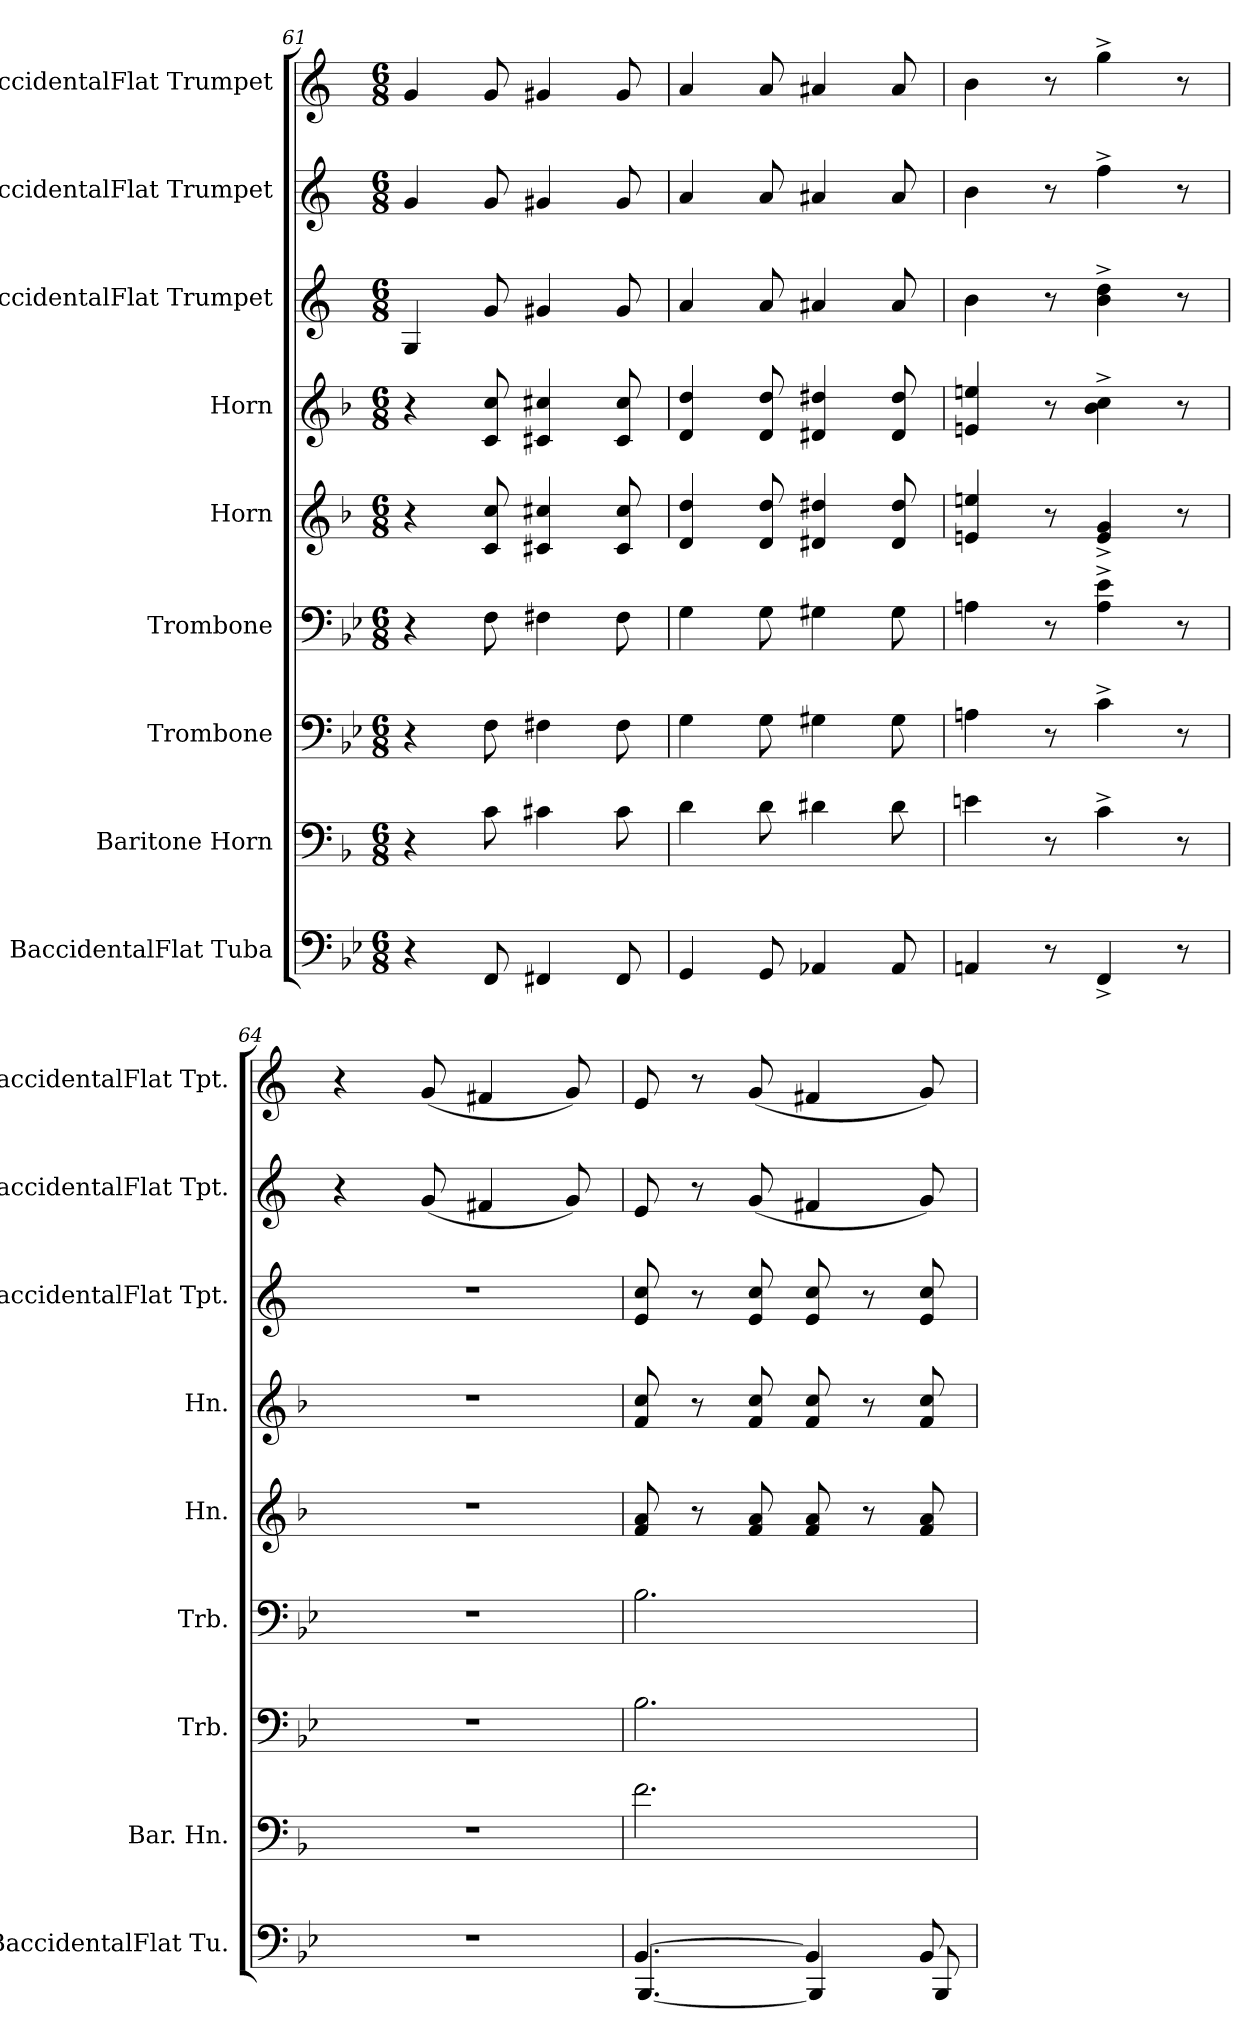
**kern	**kern	**kern	**kern	**kern	**kern	**kern	**kern	**kern
*part9	*part8	*part7	*part6	*part5	*part4	*part3	*part2	*part1
*staff9	*staff8	*staff7	*staff6	*staff5	*staff4	*staff3	*staff2	*staff1
*I"BaccidentalFlat Tuba	*I"Baritone Horn	*I"Trombone	*I"Trombone	*I"Horn	*I"Horn	*I"BaccidentalFlat Trumpet	*I"BaccidentalFlat Trumpet	*I"BaccidentalFlat Trumpet
*I'BaccidentalFlat Tu.	*I'Bar. Hn.	*I'Trb.	*I'Trb.	*I'Hn.	*I'Hn.	*I'BaccidentalFlat Tpt.	*I'BaccidentalFlat Tpt.	*I'BaccidentalFlat Tpt.
*clefF4	*clefF4	*clefF4	*clefF4	*clefG2	*clefG2	*clefG2	*clefG2	*clefG2
*	*ITrd4c7	*	*	*ITrd4c7	*ITrd4c7	*ITrd1c2	*ITrd1c2	*ITrd1c2
*k[b-e-]	*k[b-e-]	*k[b-e-]	*k[b-e-]	*k[b-e-]	*k[b-e-]	*k[b-e-]	*k[b-e-]	*k[b-e-]
*M6/8	*M6/8	*M6/8	*M6/8	*M6/8	*M6/8	*M6/8	*M6/8	*M6/8
=61	=61	=61	=61	=61	=61	=61	=61	=61
4r	4r	4r	4r	4r	4r	4F/	4f/	4f/
8FF/	8F\	8F\	8F\	8F/ 8f/	8F/ 8f/	8f/	8f/	8f/
4FF#X/	4F#X\	4F#X\	4F#X\	4F#X/ 4f#X/	4F#X/ 4f#X/	4f#X/	4f#X/	4f#X/
8FF#/	8F#\	8F#\	8F#\	8F#/ 8f#/	8F#/ 8f#/	8f#/	8f#/	8f#/
=62	=62	=62	=62	=62	=62	=62	=62	=62
4GG/	4G\	4G\	4G\	4G/ 4g/	4G/ 4g/	4g/	4g/	4g/
8GG/	8G\	8G\	8G\	8G/ 8g/	8G/ 8g/	8g/	8g/	8g/
4AA-X/	4G#X\	4G#X\	4G#X\	4G#X/ 4g#X/	4G#X/ 4g#X/	4g#X/	4g#X/	4g#X/
8AA-/	8G#\	8G#\	8G#\	8G#/ 8g#/	8G#/ 8g#/	8g#/	8g#/	8g#/
!!LO:PB:g=z
=63	=63	=63	=63	=63	=63	=63	=63	=63
4AAn/	4An\	4An\	4An\	4An/ 4an/	4An/ 4an/	4a\	4a\	4a\
8r	8r	8r	8r	8r	8r	8r	8r	8r
4FF^/	4F^\	4c^\	4A\^ 4e-\^	4A/^ 4c/^	4e-\^ 4f\^	4a\^ 4cc\^	4ee-^\	4ff^\
8r	8r	8r	8r	8r	8r	8r	8r	8r
=64	=64	=64	=64	=64	=64	=64	=64	=64
2.r	2.r	2.r	2.r	2.r	2.r	2.r	4r	4r
.	.	.	.	.	.	.	(8f/	(8f/
.	.	.	.	.	.	.	4en/	4en/
.	.	.	.	.	.	.	8f/)	8f/)
=65	=65	=65	=65	=65	=65	=65	=65	=65
*^	*	*	*	*	*	*	*	*
[4.BB-/	[4.BBB-/	2.B-\	2.B-\	2.B-\	8B-/ 8d/	8B-/ 8f/	8d/ 8b-/	8d/	8d/
.	.	.	.	.	8r	8r	8r	8r	8r
.	.	.	.	.	8B-/ 8d/	8B-/ 8f/	8d/ 8b-/	(8f/	(8f/
4BB-/]	4BBB-/]	.	.	.	8B-/ 8d/	8B-/ 8f/	8d/ 8b-/	4en/	4en/
.	.	.	.	.	8r	8r	8r	.	.
8BB-/	8BBB-/	.	.	.	8B-/ 8d/	8B-/ 8f/	8d/ 8b-/	8f/)	8f/)
*v	*v	*	*	*	*	*	*	*	*
=	=	=	=	=	=	=	=	=
*-	*-	*-	*-	*-	*-	*-	*-	*-
